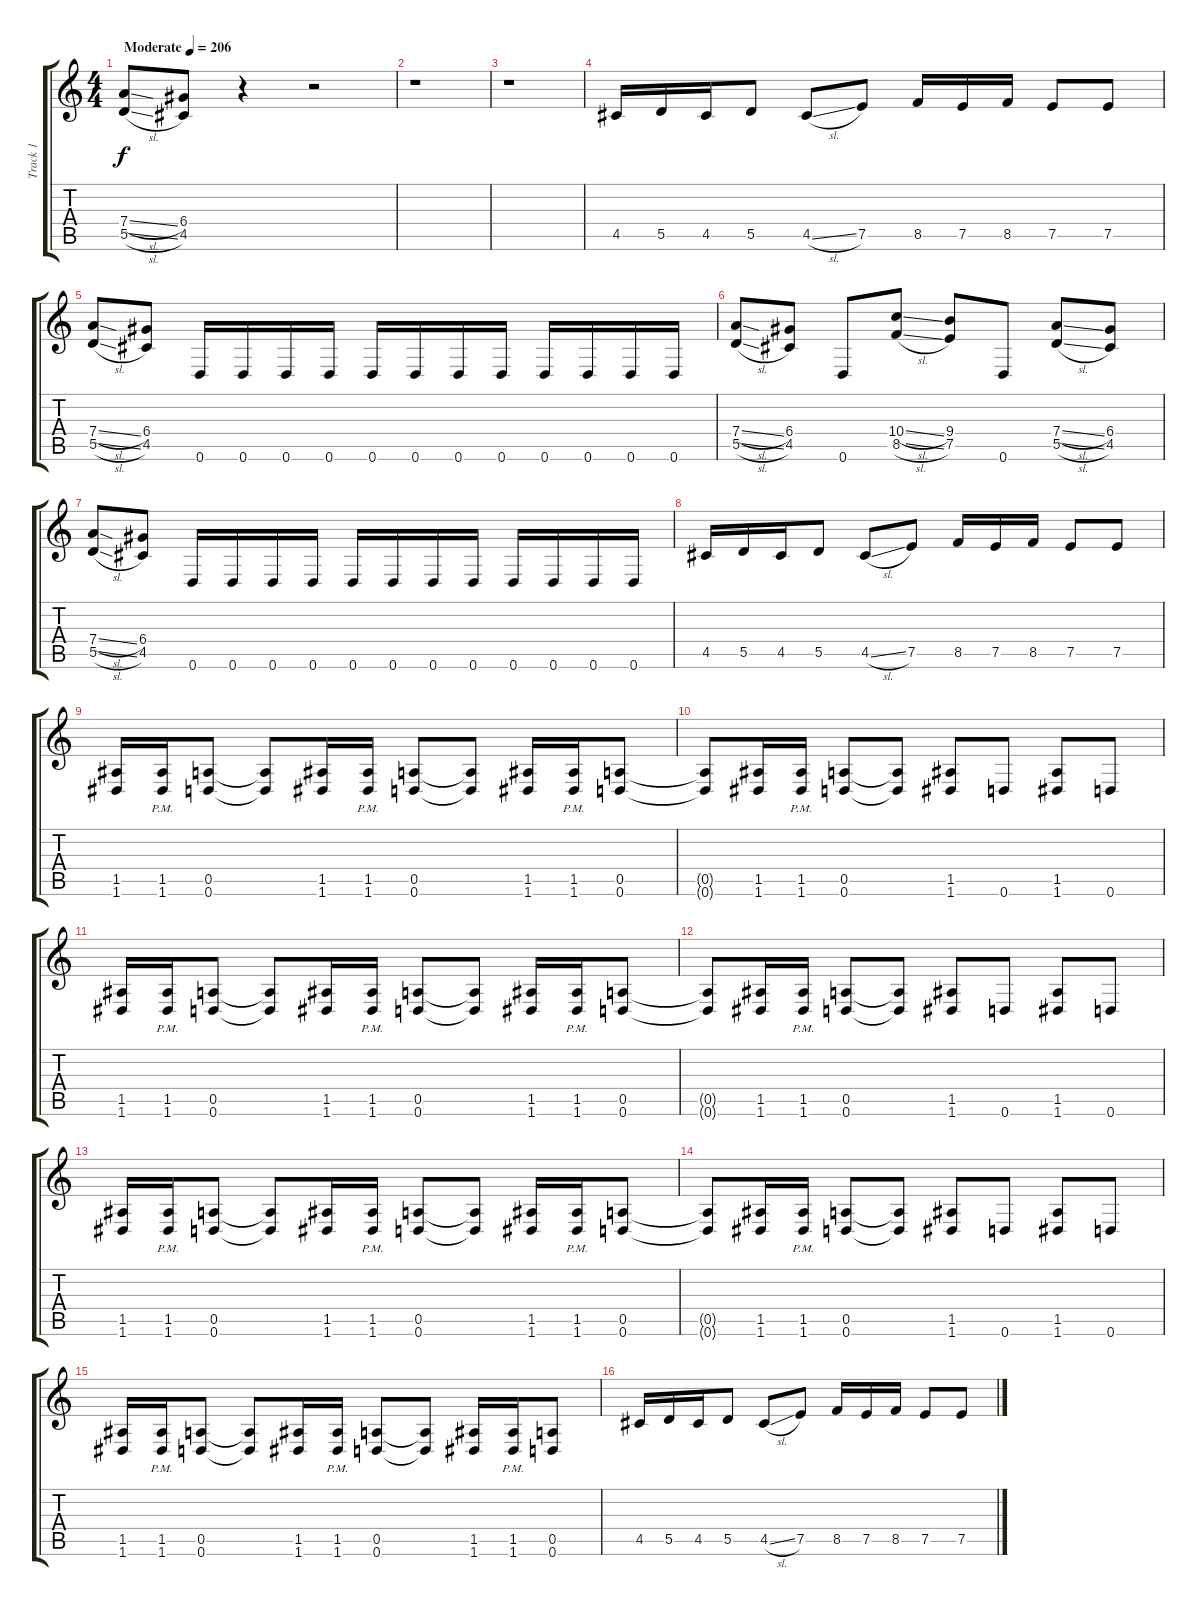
\track ("Track 1" "Track 1") {instrument distortionguitar}
\staff {score tabs}
\tuning (E4 B3 G3 D3 A2 D2) {hide}
\ts (4 4)
\tempo (206 "Moderate")
\clef g2
\ks c
(7.4{sl} 5.5{sl}).8{dy f instrument distortionguitar} (6.4 4.5).8 r.4 r.2 |
r.1 |
r.1 |
4.5.16 5.5.16 4.5.16 5.5.8 4.5{sl}.8 7.5.8 8.5.16 7.5.16 8.5.16 7.5.8 7.5.8 |
(7.4{sl} 5.5{sl}).8 (6.4 4.5).8 0.6.16 0.6.16 0.6.16 0.6.16 0.6.16 0.6.16 0.6.16 0.6.16 0.6.16 0.6.16 0.6.16 0.6.16 |
(7.4{sl} 5.5{sl}).8 (6.4 4.5).8 0.6.8 (10.4{sl} 8.5{sl}).8 (9.4 7.5).8 0.6.8 (7.4{sl} 5.5{sl}).8 (6.4 4.5).8 |
(7.4{sl} 5.5{sl}).8 (6.4 4.5).8 0.6.16 0.6.16 0.6.16 0.6.16 0.6.16 0.6.16 0.6.16 0.6.16 0.6.16 0.6.16 0.6.16 0.6.16 |
4.5.16 5.5.16 4.5.16 5.5.8 4.5{sl}.8 7.5.8 8.5.16 7.5.16 8.5.16 7.5.8 7.5.8 |
(1.5 1.6).16 (1.5{pm} 1.6{pm}).16 (0.5 0.6).8 (0.5{t} 0.6{t}).8 (1.5 1.6).16 (1.5{pm} 1.6{pm}).16 (0.5 0.6).8 (0.5{t} 0.6{t}).8 (1.5 1.6).16 (1.5{pm} 1.6{pm}).16 (0.5 0.6).8 |
(0.5{t} 0.6{t}).8 (1.5 1.6).16 (1.5{pm} 1.6{pm}).16 (0.5 0.6).8 (0.5{t} 0.6{t}).8 (1.5 1.6).8 0.6.8 (1.5 1.6).8 0.6.8 |
(1.5 1.6).16 (1.5{pm} 1.6{pm}).16 (0.5 0.6).8 (0.5{t} 0.6{t}).8 (1.5 1.6).16 (1.5{pm} 1.6{pm}).16 (0.5 0.6).8 (0.5{t} 0.6{t}).8 (1.5 1.6).16 (1.5{pm} 1.6{pm}).16 (0.5 0.6).8 |
(0.5{t} 0.6{t}).8 (1.5 1.6).16 (1.5{pm} 1.6{pm}).16 (0.5 0.6).8 (0.5{t} 0.6{t}).8 (1.5 1.6).8 0.6.8 (1.5 1.6).8 0.6.8 |
(1.5 1.6).16 (1.5{pm} 1.6{pm}).16 (0.5 0.6).8 (0.5{t} 0.6{t}).8 (1.5 1.6).16 (1.5{pm} 1.6{pm}).16 (0.5 0.6).8 (0.5{t} 0.6{t}).8 (1.5 1.6).16 (1.5{pm} 1.6{pm}).16 (0.5 0.6).8 |
(0.5{t} 0.6{t}).8 (1.5 1.6).16 (1.5{pm} 1.6{pm}).16 (0.5 0.6).8 (0.5{t} 0.6{t}).8 (1.5 1.6).8 0.6.8 (1.5 1.6).8 0.6.8 |
(1.5 1.6).16 (1.5{pm} 1.6{pm}).16 (0.5 0.6).8 (0.5{t} 0.6{t}).8 (1.5 1.6).16 (1.5{pm} 1.6{pm}).16 (0.5 0.6).8 (0.5{t} 0.6{t}).8 (1.5 1.6).16 (1.5{pm} 1.6{pm}).16 (0.5 0.6).8 |
4.5.16 5.5.16 4.5.16 5.5.8 4.5{sl}.8 7.5.8 8.5.16 7.5.16 8.5.16 7.5.8 7.5.8
